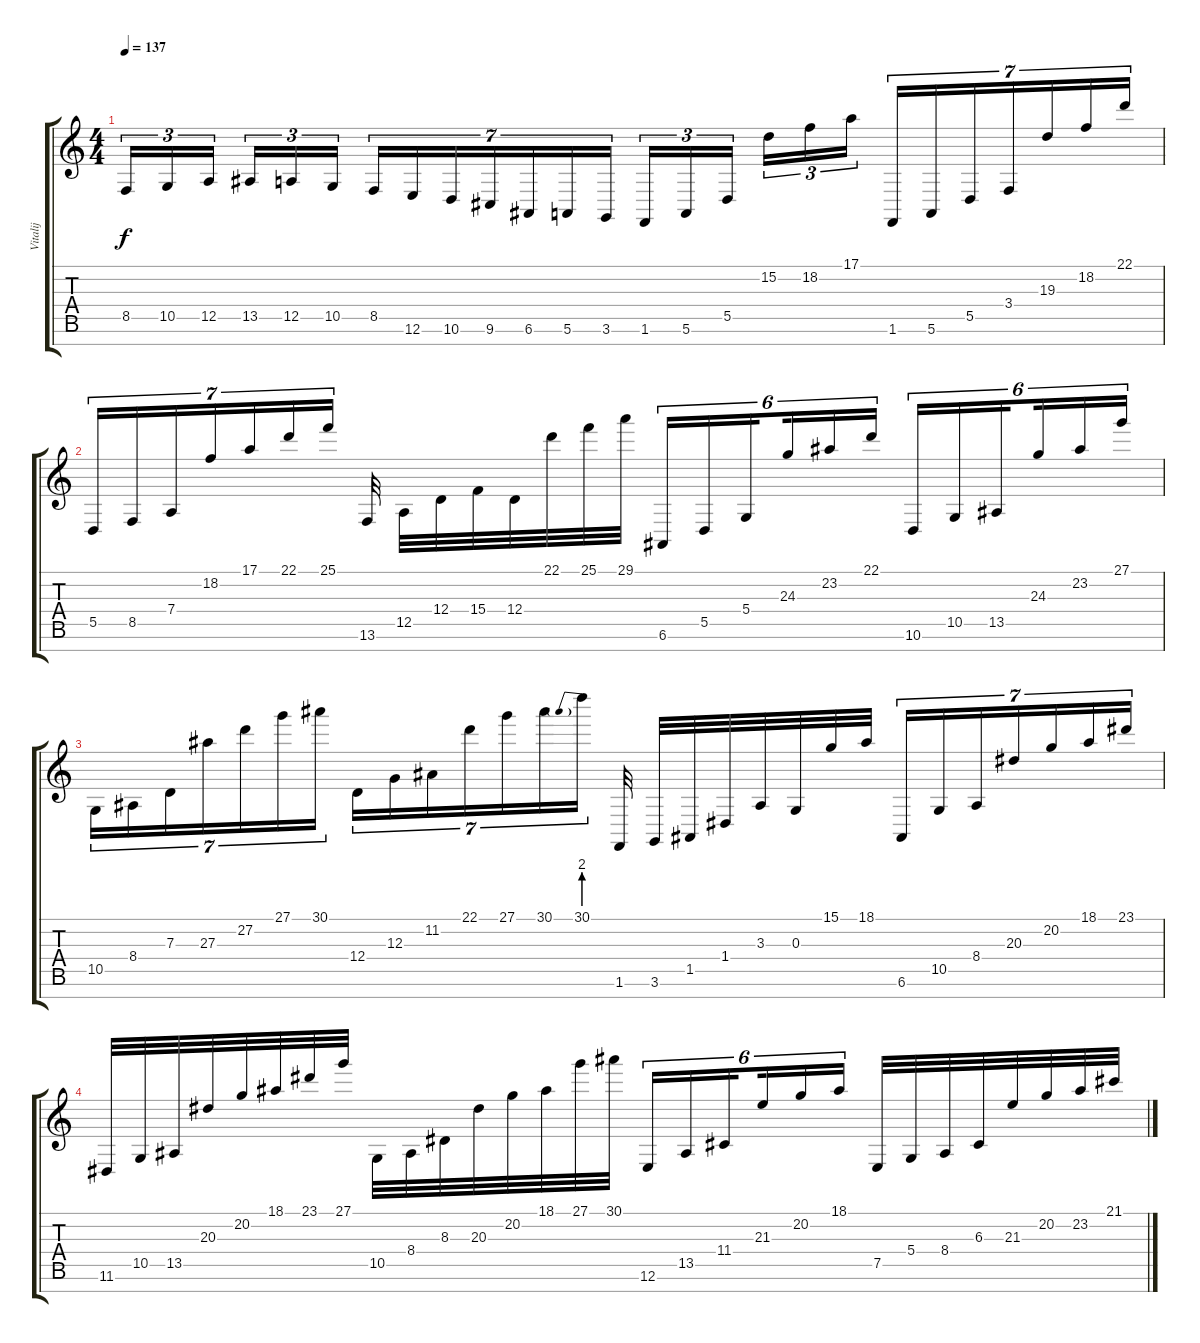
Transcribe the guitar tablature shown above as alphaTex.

\track ("Vitalij" "Vitalij") {instrument lead1square}
\staff {score tabs}
\tuning (E4 B3 G3 D3 A2 E2 B1) {hide}
\ts (4 4)
\tempo 137
\clef g2
\ks c
8.5.16{tu (3 2) dy f} 10.5.16{tu (3 2)} 12.5.16{tu (3 2) beam splitsecondary} 13.5.16{tu (3 2)} 12.5.16{tu (3 2)} 10.5.16{tu (3 2)} 8.5.16{tu (7 4)} 12.6.16{tu (7 4)} 10.6.16{tu (7 4)} 9.6.16{tu (7 4)} 6.6.16{tu (7 4)} 5.6.16{tu (7 4)} 3.6.16{tu (7 4)} 1.6.16{tu (3 2)} 5.6.16{tu (3 2)} 5.5.16{tu (3 2) beam splitsecondary} 15.2.16{tu (3 2)} 18.2.16{tu (3 2)} 17.1.16{tu (3 2)} 1.6.16{tu (7 4)} 5.6.16{tu (7 4)} 5.5.16{tu (7 4)} 3.4.16{tu (7 4)} 19.3.16{tu (7 4)} 18.2.16{tu (7 4)} 22.1.16{tu (7 4)} |
5.5.16{tu (7 4)} 8.5.16{tu (7 4)} 7.4.16{tu (7 4)} 18.2.16{tu (7 4)} 17.1.16{tu (7 4)} 22.1.16{tu (7 4)} 25.1.16{tu (7 4)} 13.6.32 12.5.32 12.4.32 15.4.32 12.4.32 22.1.32 25.1.32 29.1.32 6.6.16{tu (6 4)} 5.5.16{tu (6 4)} 5.4.16{tu (6 4) beam splitsecondary} 24.3.16{tu (6 4)} 23.2.16{tu (6 4)} 22.1.16{tu (6 4)} 10.6.16{tu (6 4)} 10.5.16{tu (6 4)} 13.5.16{tu (6 4) beam splitsecondary} 24.3.16{tu (6 4)} 23.2.16{tu (6 4)} 27.1.16{tu (6 4)} |
10.5.16{tu (7 4)} 8.4.16{tu (7 4)} 7.3.16{tu (7 4)} 27.3.16{tu (7 4)} 27.2.16{tu (7 4)} 27.1.16{tu (7 4)} 30.1.16{tu (7 4)} 12.4.16{tu (7 4)} 12.3.16{tu (7 4)} 11.2.16{tu (7 4)} 22.1.16{tu (7 4)} 27.1.16{tu (7 4)} 30.1.16{tu (7 4)} 30.1{be (prebend 0 8 60 8)}.16{tu (7 4)} 1.6.32 3.6.32 1.5.32 1.4.32 3.3.32 0.3.32 15.1.32 18.1.32 6.6.16{tu (7 4)} 10.5.16{tu (7 4)} 8.4.16{tu (7 4)} 20.3.16{tu (7 4)} 20.2.16{tu (7 4)} 18.1.16{tu (7 4)} 23.1.16{tu (7 4)} |
11.6.32 10.5.32 13.5.32 20.3.32 20.2.32 18.1.32 23.1.32 27.1.32 10.5.32 8.4.32 8.3.32 20.3.32 20.2.32 18.1.32 27.1.32 30.1.32 12.6.16{tu (6 4)} 13.5.16{tu (6 4)} 11.4.16{tu (6 4) beam splitsecondary} 21.3.16{tu (6 4)} 20.2.16{tu (6 4)} 18.1.16{tu (6 4)} 7.5.32 5.4.32 8.4.32 6.3.32 21.3.32 20.2.32 23.2.32 21.1.32
